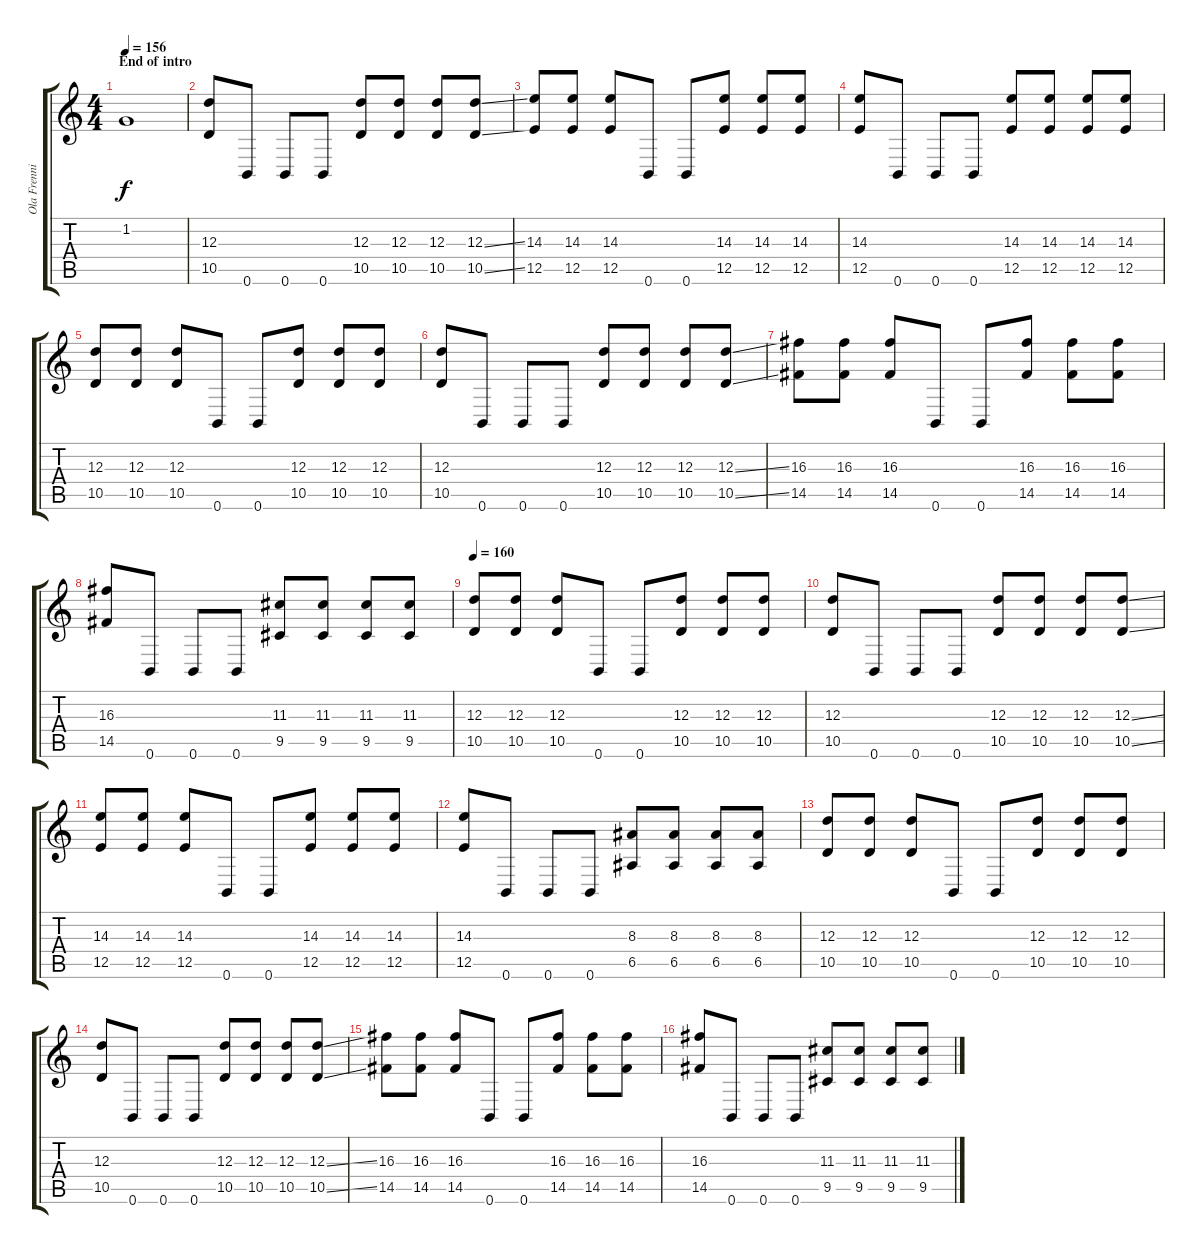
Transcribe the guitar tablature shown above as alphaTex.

\track ("Ola Frenning" "Ola Frenni") {instrument distortionguitar}
\staff {score tabs}
\tuning (B3 Gb3 D3 A2 E2 B1) {hide}
\ts (4 4)
\section ("" "End of intro")
\tempo 156
\clef g2
\ks c
1.2{t}.1{dy f} |
(12.3 10.5).8{instrument distortionguitar} 0.6.8 0.6.8 0.6.8 (12.3 10.5).8 (12.3 10.5).8 (12.3 10.5).8 (12.3{ss} 10.5{ss}).8 |
(14.3 12.5).8 (14.3 12.5).8 (14.3 12.5).8 0.6.8 0.6.8 (14.3 12.5).8 (14.3 12.5).8 (14.3 12.5).8 |
(14.3 12.5).8 0.6.8 0.6.8 0.6.8 (14.3 12.5).8 (14.3 12.5).8 (14.3 12.5).8 (14.3 12.5).8 |
(12.3 10.5).8 (12.3 10.5).8 (12.3 10.5).8 0.6.8 0.6.8 (12.3 10.5).8 (12.3 10.5).8 (12.3 10.5).8 |
(12.3 10.5).8 0.6.8 0.6.8 0.6.8 (12.3 10.5).8 (12.3 10.5).8 (12.3 10.5).8 (12.3{ss} 10.5{ss}).8 |
(16.3 14.5).8 (16.3 14.5).8 (16.3 14.5).8 0.6.8 0.6.8 (16.3 14.5).8 (16.3 14.5).8 (16.3 14.5).8 |
(16.3 14.5).8 0.6.8 0.6.8 0.6.8 (11.3 9.5).8 (11.3 9.5).8 (11.3 9.5).8 (11.3 9.5).8 |
\tempo 160
(12.3 10.5).8 (12.3 10.5).8 (12.3 10.5).8 0.6.8 0.6.8 (12.3 10.5).8 (12.3 10.5).8 (12.3 10.5).8 |
(12.3 10.5).8 0.6.8 0.6.8 0.6.8 (12.3 10.5).8 (12.3 10.5).8 (12.3 10.5).8 (12.3{ss} 10.5{ss}).8 |
(14.3 12.5).8 (14.3 12.5).8 (14.3 12.5).8 0.6.8 0.6.8 (14.3 12.5).8 (14.3 12.5).8 (14.3 12.5).8 |
(14.3 12.5).8 0.6.8 0.6.8 0.6.8 (8.3 6.5).8 (8.3 6.5).8 (8.3 6.5).8 (8.3 6.5).8 |
(12.3 10.5).8 (12.3 10.5).8 (12.3 10.5).8 0.6.8 0.6.8 (12.3 10.5).8 (12.3 10.5).8 (12.3 10.5).8 |
(12.3 10.5).8 0.6.8 0.6.8 0.6.8 (12.3 10.5).8 (12.3 10.5).8 (12.3 10.5).8 (12.3{ss} 10.5{ss}).8 |
(16.3 14.5).8 (16.3 14.5).8 (16.3 14.5).8 0.6.8 0.6.8 (16.3 14.5).8 (16.3 14.5).8 (16.3 14.5).8 |
(16.3 14.5).8 0.6.8 0.6.8 0.6.8 (11.3 9.5).8 (11.3 9.5).8 (11.3 9.5).8 (11.3 9.5).8
